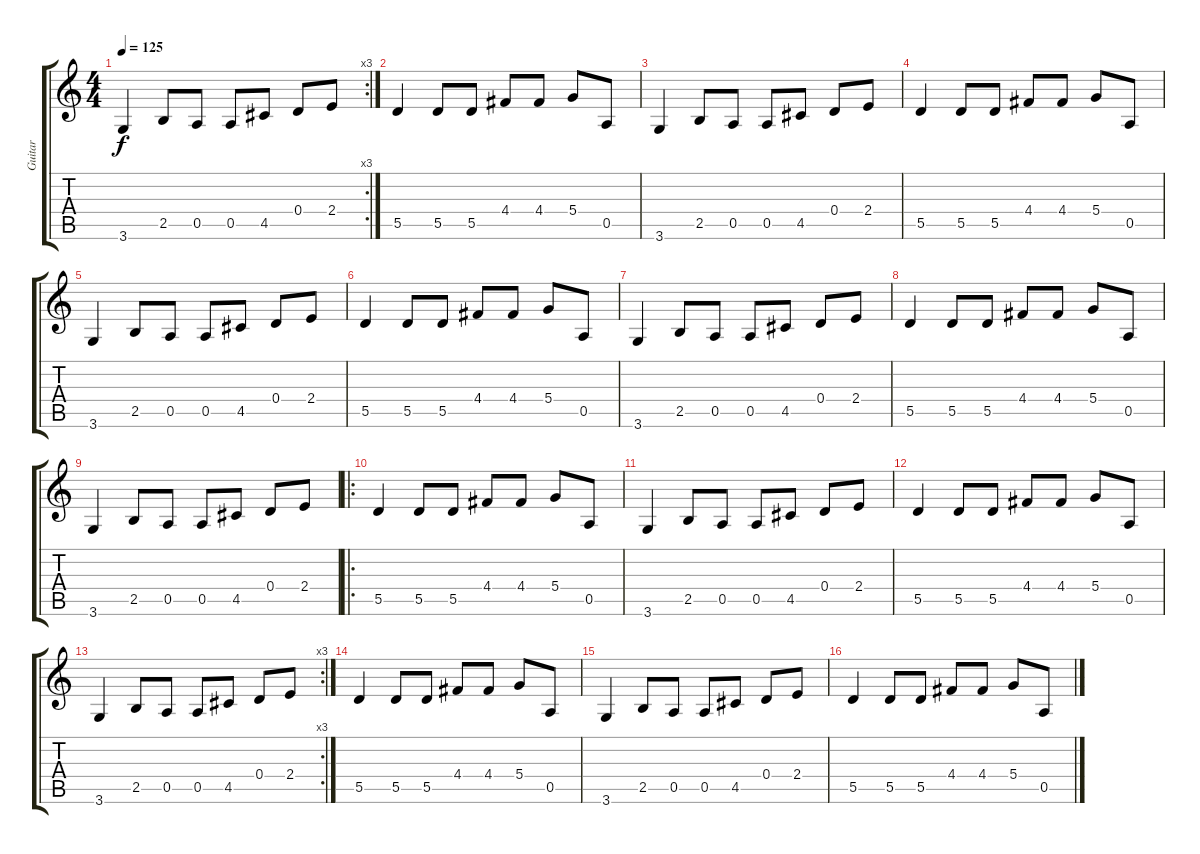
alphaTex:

\track ("Guitar" "Guitar") {instrument electricguitarclean}
\staff {score tabs}
\tuning (E4 B3 G3 D3 A2 E2) {hide}
\rc 3
\ts (4 4)
\tempo 125
\clef g2
\ks c
3.6.4{dy f} 2.5.8 0.5.8 0.5.8 4.5.8 0.4.8 2.4.8 |
5.5.4 5.5.8 5.5.8 4.4.8 4.4.8 5.4.8 0.5.8 |
3.6.4 2.5.8 0.5.8 0.5.8 4.5.8 0.4.8 2.4.8 |
5.5.4 5.5.8 5.5.8 4.4.8 4.4.8 5.4.8 0.5.8 |
3.6.4 2.5.8 0.5.8 0.5.8 4.5.8 0.4.8 2.4.8 |
5.5.4 5.5.8 5.5.8 4.4.8 4.4.8 5.4.8 0.5.8 |
3.6.4 2.5.8 0.5.8 0.5.8 4.5.8 0.4.8 2.4.8 |
5.5.4 5.5.8 5.5.8 4.4.8 4.4.8 5.4.8 0.5.8 |
3.6.4 2.5.8 0.5.8 0.5.8 4.5.8 0.4.8 2.4.8 |
\ro
5.5.4 5.5.8 5.5.8 4.4.8 4.4.8 5.4.8 0.5.8 |
3.6.4 2.5.8 0.5.8 0.5.8 4.5.8 0.4.8 2.4.8 |
5.5.4 5.5.8 5.5.8 4.4.8 4.4.8 5.4.8 0.5.8 |
\rc 3
3.6.4 2.5.8 0.5.8 0.5.8 4.5.8 0.4.8 2.4.8 |
5.5.4 5.5.8 5.5.8 4.4.8 4.4.8 5.4.8 0.5.8 |
3.6.4 2.5.8 0.5.8 0.5.8 4.5.8 0.4.8 2.4.8 |
5.5.4 5.5.8 5.5.8 4.4.8 4.4.8 5.4.8 0.5.8
